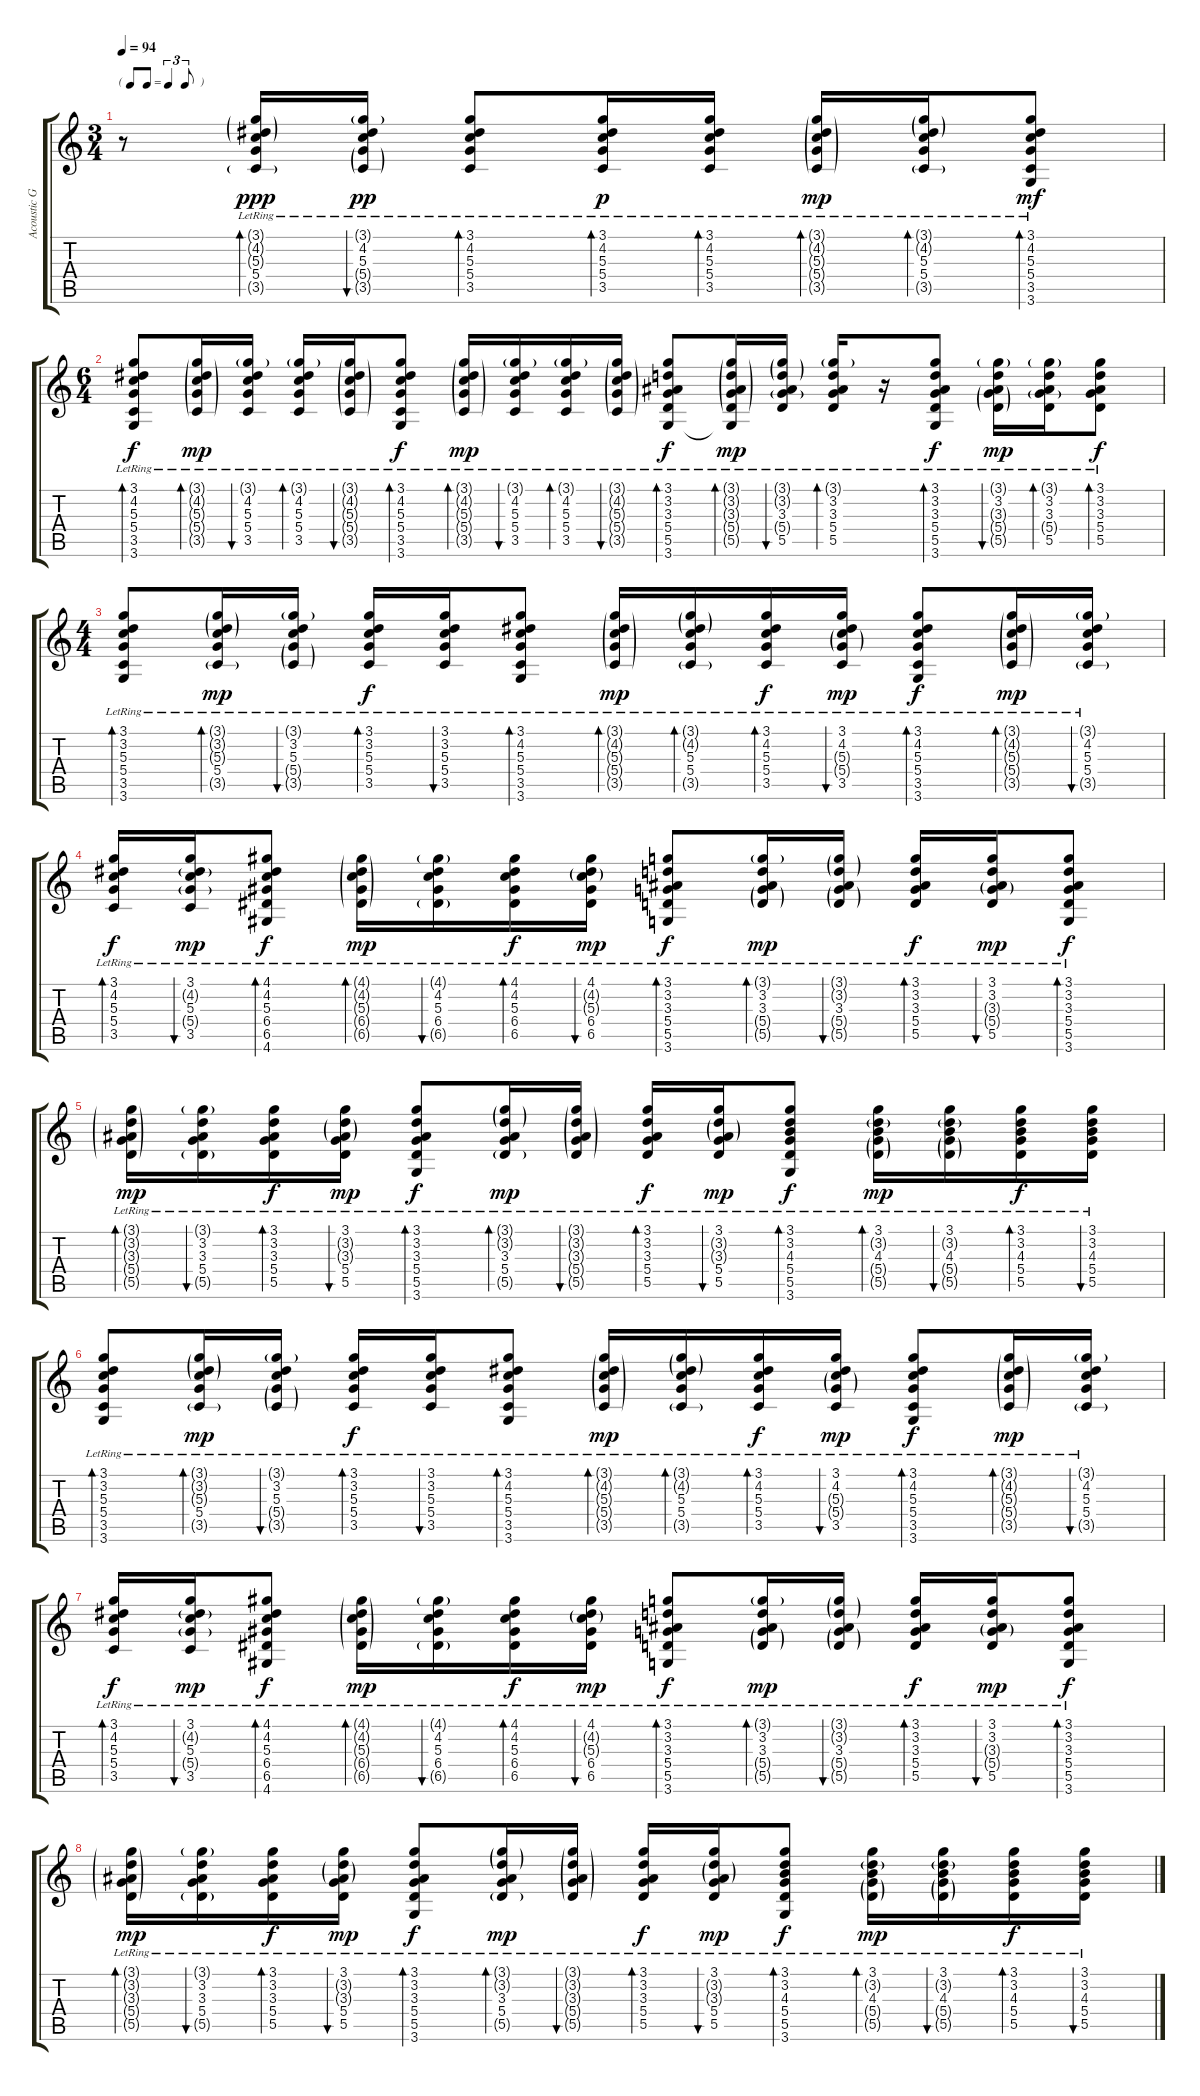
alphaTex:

\track ("Acoustic Guitar" "Acoustic G") {instrument acousticguitarsteel}
\staff {score tabs}
\tuning (E4 B3 G3 D3 A2 E2) {hide}
\ts (3 4)
\tf triplet8th
\tempo 94
\clef g2
\ks c
r.8{dy f} (3.1{g lr} 4.2{g lr} 5.3{g lr} 5.4{lr} 3.5{g lr}).16{bd 60 dy ppp} (3.1{g lr} 4.2{lr} 5.3{lr} 5.4{g lr} 3.5{g lr}).16{bu 60 dy pp} (3.1{lr} 4.2{lr} 5.3{lr} 5.4{lr} 3.5{lr}).8{bd 60} (3.1{lr} 4.2{lr} 5.3{lr} 5.4 3.5{lr}).16{bd 60 dy p} (3.1{lr} 4.2{lr} 5.3{lr} 5.4{lr} 3.5{lr}).16{bd 60} (3.1{g} 4.2{g lr} 5.3{g lr} 5.4{g lr} 3.5{g lr}).16{bd 240 dy mp} (3.1{g} 4.2{g lr} 5.3{lr} 5.4{lr} 3.5{g lr}).16{bd 60} (3.1{lr} 4.2{lr} 5.3{lr} 5.4{lr} 3.5{lr} 3.6).8{bd 60 dy mf} |
\ts (6 4)
(3.1{lr} 4.2{lr} 5.3{lr} 5.4{lr} 3.5{lr} 3.6{lr}).8{bd 60 dy f} (3.1{g lr} 4.2{g lr} 5.3{g lr} 5.4{g lr} 3.5{g lr}).16{bd 60 dy mp} (3.1{g lr} 4.2{lr} 5.3{lr} 5.4{lr} 3.5{lr}).16{bu 60} (3.1{g lr} 4.2{lr} 5.3{lr} 5.4{lr} 3.5{lr}).16{bd 60} (3.1{g lr} 4.2{g lr} 5.3{g lr} 5.4{g lr} 3.5{g lr}).16{bu 60} (3.1{lr} 4.2{lr} 5.3{lr} 5.4{lr} 3.5{lr} 3.6{lr}).8{bd 60 dy f} (3.1{g lr} 4.2{g lr} 5.3{g lr} 5.4{g lr} 3.5{g lr}).16{bd 60 dy mp} (3.1{g lr} 4.2{lr} 5.3{lr} 5.4{lr} 3.5{lr}).16{bu 60} (3.1{g lr} 4.2{lr} 5.3{lr} 5.4{lr} 3.5{lr}).16{bd 60} (3.1{g lr} 4.2{g lr} 5.3{g lr} 5.4{g lr} 3.5{g lr}).16{bu 60} (3.1{lr} 3.2{lr} 3.3{lr} 5.4{lr} 5.5{lr} 3.6{lr}).8{bd 60 dy f} (3.1{g lr} 3.2{g lr} 3.3{g lr} 5.4{g lr} 5.5{g lr} 3.6{t}).16{bd 60 dy mp} (3.1{g lr} 3.2{g lr} 3.3{lr} 5.4{g lr} 5.5{lr}).16{bu 60} (3.1{g lr} 3.2{lr} 3.3{lr} 5.4{lr} 5.5{lr}).16{bd 60} r.16 (3.1{lr} 3.2{lr} 3.3{lr} 5.4{lr} 5.5{lr} 3.6{lr}).8{bd 60 dy f} (3.1{g lr} 3.2{lr} 3.3{g lr} 5.4{g lr} 5.5{g lr}).16{bu 60 dy mp} (3.1{g lr} 3.2{lr} 3.3{lr} 5.4{g lr} 5.5{lr}).16{bd 60} (3.1{lr} 3.2{lr} 3.3{lr} 5.4{lr} 5.5{lr}).8{bd 60 dy f} |
\ts (4 4)
(3.1{lr} 3.2{lr} 5.3{lr} 5.4{lr} 3.5{lr} 3.6{lr}).8{bd 60} (3.1{g lr} 3.2{g lr} 5.3{g lr} 5.4{lr} 3.5{g lr}).16{bd 60 dy mp} (3.1{g lr} 3.2{lr} 5.3{lr} 5.4{g lr} 3.5{g lr}).16{bu 60} (3.1{lr} 3.2{lr} 5.3{lr} 5.4{lr} 3.5{lr}).16{bd 60 dy f} (3.1{lr} 3.2 5.3 5.4 3.5).16{bu 60} (3.1{lr} 4.2{lr} 5.3{lr} 5.4 3.5{lr} 3.6{lr}).8{bd 60} (3.1{g} 4.2{g lr} 5.3{g lr} 5.4{g lr} 3.5{g lr}).16{bd 240 dy mp} (3.1{g} 4.2{g lr} 5.3{lr} 5.4{lr} 3.5{g lr}).16{bd 60} (3.1{lr} 4.2{lr} 5.3{lr} 5.4{lr} 3.5{lr}).16{bd 60 dy f} (3.1{lr} 4.2{lr} 5.3{g lr} 5.4{g lr} 3.5{lr}).16{bu 60 dy mp} (3.1 4.2 5.3{lr} 5.4{lr} 3.5{lr} 3.6{lr}).8{bd 60 dy f} (3.1{g} 4.2{g} 5.3{g lr} 5.4{g lr} 3.5{g lr}).16{bd 60 dy mp} (3.1{g} 4.2 5.3{lr} 5.4{lr} 3.5{g lr}).16{bu 60} |
(3.1{lr} 4.2{lr} 5.3{lr} 5.4{lr} 3.5{lr}).16{bd 60 dy f} (3.1{lr} 4.2{g lr} 5.3{lr} 5.4{g lr} 3.5{lr}).16{bu 60 dy mp} (4.1{lr} 4.2 5.3{lr} 6.4{lr} 6.5{lr} 4.6{lr}).8{bd 60 dy f} (4.1{g lr} 4.2{g} 5.3{g lr} 6.4{g lr} 6.5{g lr}).16{bd 60 dy mp} (4.1{g lr} 4.2 5.3{lr} 6.4{lr} 6.5{g lr}).16{bu 60} (4.1{lr} 4.2 5.3{lr} 6.4{lr} 6.5{lr}).16{bd 60 dy f} (4.1{lr} 4.2{g} 5.3{g lr} 6.4{lr} 6.5{lr}).16{bu 60 dy mp} (3.1{lr} 3.2 3.3{lr} 5.4{lr} 5.5{lr} 3.6{lr}).8{bd 60 dy f} (3.1{g lr} 3.2 3.3{lr} 5.4{g lr} 5.5{g lr}).16{bd 60 dy mp} (3.1{g lr} 3.2{g} 3.3{lr} 5.4{g lr} 5.5{g lr}).16{bu 60} (3.1{lr} 3.2 3.3{lr} 5.4{lr} 5.5{lr}).16{bd 60 dy f} (3.1{lr} 3.2 3.3{g lr} 5.4{g lr} 5.5{lr}).16{bu 60 dy mp} (3.1{lr} 3.2 3.3{lr} 5.4{lr} 5.5{lr} 3.6{lr}).8{bd 60 dy f} |
(3.1{g lr} 3.2{g} 3.3{g lr} 5.4{g lr} 5.5{g lr}).16{bd 60 dy mp} (3.1{g lr} 3.2 3.3{lr} 5.4{lr} 5.5{g lr}).16{bu 60} (3.1{lr} 3.2 3.3{lr} 5.4{lr} 5.5{lr}).16{bd 60 dy f} (3.1{lr} 3.2{g} 3.3{g lr} 5.4{lr} 5.5{lr}).16{bu 60 dy mp} (3.1{lr} 3.2 3.3{lr} 5.4{lr} 5.5{lr} 3.6{lr}).8{bd 60 dy f} (3.1{g lr} 3.2{g} 3.3{lr} 5.4{lr} 5.5{g lr}).16{bd 60 dy mp} (3.1{g lr} 3.2{g} 3.3{g lr} 5.4{g lr} 5.5{g lr}).16{bu 60} (3.1{lr} 3.2 3.3{lr} 5.4{lr} 5.5{lr}).16{bd 60 dy f} (3.1{lr} 3.2{g} 3.3{g lr} 5.4{lr} 5.5{lr}).16{bu 60 dy mp} (3.1{lr} 3.2 4.3{lr} 5.4{lr} 5.5{lr} 3.6{lr}).8{bd 60 dy f} (3.1{lr} 3.2{g} 4.3{lr} 5.4{g lr} 5.5{g lr}).16{bd 60 dy mp} (3.1{lr} 3.2{g} 4.3{lr} 5.4{g lr} 5.5{g lr}).16{bu 60} (3.1{lr} 3.2{lr} 4.3{lr} 5.4{lr} 5.5{lr}).16{bd 60 dy f} (3.1{lr} 3.2{lr} 4.3{lr} 5.4{lr} 5.5{lr}).16{bu 60} |
(3.1{lr} 3.2{lr} 5.3{lr} 5.4{lr} 3.5{lr} 3.6{lr}).8{bd 60} (3.1{g lr} 3.2{g lr} 5.3{g lr} 5.4{lr} 3.5{g lr}).16{bd 60 dy mp} (3.1{g lr} 3.2{lr} 5.3{lr} 5.4{g lr} 3.5{g lr}).16{bu 60} (3.1{lr} 3.2{lr} 5.3{lr} 5.4{lr} 3.5{lr}).16{bd 60 dy f} (3.1{lr} 3.2 5.3 5.4 3.5).16{bu 60} (3.1{lr} 4.2{lr} 5.3{lr} 5.4 3.5{lr} 3.6{lr}).8{bd 60} (3.1{g} 4.2{g lr} 5.3{g lr} 5.4{g lr} 3.5{g lr}).16{bd 240 dy mp} (3.1{g} 4.2{g lr} 5.3{lr} 5.4{lr} 3.5{g lr}).16{bd 60} (3.1{lr} 4.2{lr} 5.3{lr} 5.4{lr} 3.5{lr}).16{bd 60 dy f} (3.1{lr} 4.2{lr} 5.3{g lr} 5.4{g lr} 3.5{lr}).16{bu 60 dy mp} (3.1 4.2 5.3{lr} 5.4{lr} 3.5{lr} 3.6{lr}).8{bd 60 dy f} (3.1{g} 4.2{g} 5.3{g lr} 5.4{g lr} 3.5{g lr}).16{bd 60 dy mp} (3.1{g} 4.2 5.3{lr} 5.4{lr} 3.5{g lr}).16{bu 60} |
(3.1{lr} 4.2{lr} 5.3{lr} 5.4{lr} 3.5{lr}).16{bd 60 dy f} (3.1{lr} 4.2{g lr} 5.3{lr} 5.4{g lr} 3.5{lr}).16{bu 60 dy mp} (4.1{lr} 4.2 5.3{lr} 6.4{lr} 6.5{lr} 4.6{lr}).8{bd 60 dy f} (4.1{g lr} 4.2{g} 5.3{g lr} 6.4{g lr} 6.5{g lr}).16{bd 60 dy mp} (4.1{g lr} 4.2 5.3{lr} 6.4{lr} 6.5{g lr}).16{bu 60} (4.1{lr} 4.2 5.3{lr} 6.4{lr} 6.5{lr}).16{bd 60 dy f} (4.1{lr} 4.2{g} 5.3{g lr} 6.4{lr} 6.5{lr}).16{bu 60 dy mp} (3.1{lr} 3.2 3.3{lr} 5.4{lr} 5.5{lr} 3.6{lr}).8{bd 60 dy f} (3.1{g lr} 3.2 3.3{lr} 5.4{g lr} 5.5{g lr}).16{bd 60 dy mp} (3.1{g lr} 3.2{g} 3.3{lr} 5.4{g lr} 5.5{g lr}).16{bu 60} (3.1{lr} 3.2 3.3{lr} 5.4{lr} 5.5{lr}).16{bd 60 dy f} (3.1{lr} 3.2 3.3{g lr} 5.4{g lr} 5.5{lr}).16{bu 60 dy mp} (3.1{lr} 3.2 3.3{lr} 5.4{lr} 5.5{lr} 3.6{lr}).8{bd 60 dy f} |
(3.1{g lr} 3.2{g} 3.3{g lr} 5.4{g lr} 5.5{g lr}).16{bd 60 dy mp} (3.1{g lr} 3.2 3.3{lr} 5.4{lr} 5.5{g lr}).16{bu 60} (3.1{lr} 3.2 3.3{lr} 5.4{lr} 5.5{lr}).16{bd 60 dy f} (3.1{lr} 3.2{g} 3.3{g lr} 5.4{lr} 5.5{lr}).16{bu 60 dy mp} (3.1{lr} 3.2 3.3{lr} 5.4{lr} 5.5{lr} 3.6{lr}).8{bd 60 dy f} (3.1{g lr} 3.2{g} 3.3{lr} 5.4{lr} 5.5{g lr}).16{bd 60 dy mp} (3.1{g lr} 3.2{g} 3.3{g lr} 5.4{g lr} 5.5{g lr}).16{bu 60} (3.1{lr} 3.2 3.3{lr} 5.4{lr} 5.5{lr}).16{bd 60 dy f} (3.1{lr} 3.2{g} 3.3{g lr} 5.4{lr} 5.5{lr}).16{bu 60 dy mp} (3.1{lr} 3.2 4.3{lr} 5.4{lr} 5.5{lr} 3.6{lr}).8{bd 60 dy f} (3.1{lr} 3.2{g} 4.3{lr} 5.4{g lr} 5.5{g lr}).16{bd 60 dy mp} (3.1{lr} 3.2{g} 4.3{lr} 5.4{g lr} 5.5{g lr}).16{bu 60} (3.1{lr} 3.2{lr} 4.3{lr} 5.4{lr} 5.5{lr}).16{bd 60 dy f} (3.1{lr} 3.2{lr} 4.3{lr} 5.4{lr} 5.5{lr}).16{bu 60}
